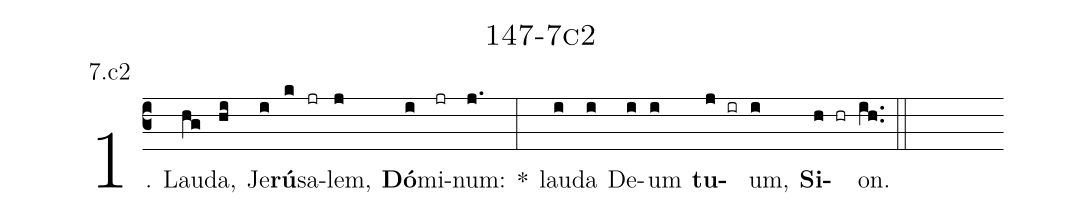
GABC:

name: 147-7c2;
annotation: 7.c2;
%%
(c3)1. Lau(hg)da,(hi) Je(i)<b>rú</b>(k)sa(jr)lem,(j) <b>Dó</b>(i)mi(jr)num:(j.) *(:) lau(i)da(i) De(i)um(i) <b>tu</b>(j ir)um,(i) <b>Si</b>(h hr)on.(ih..) (::)
